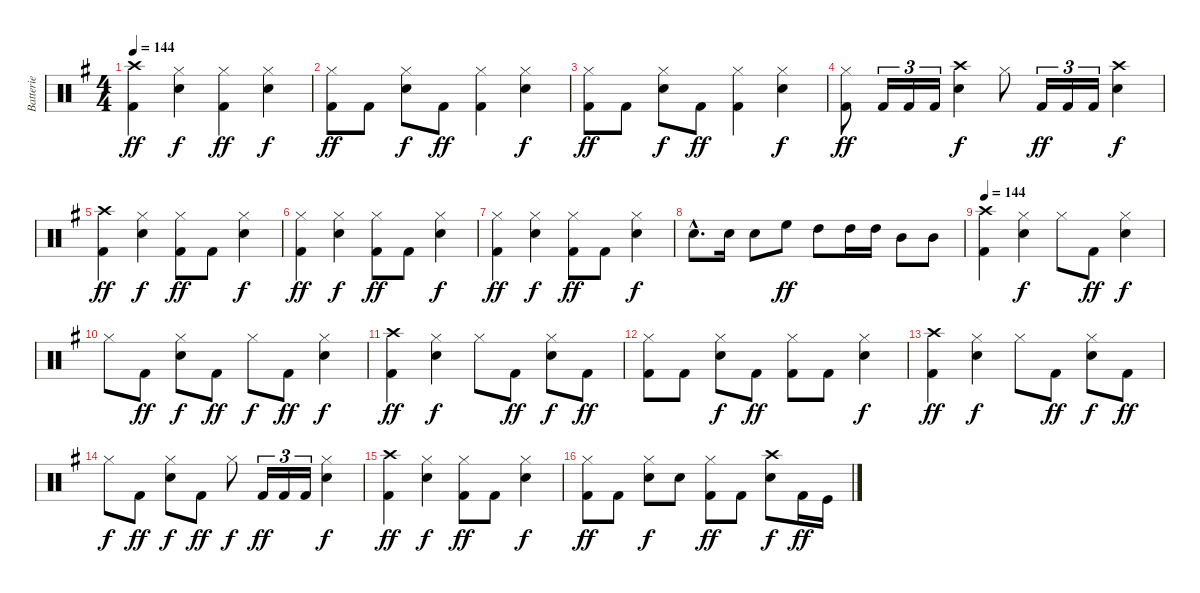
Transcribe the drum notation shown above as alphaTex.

\track ("Batterie" "Batterie") {instrument percussion}
\staff {score}
\articulation defaults
\ts (4 4)
\tempo 144
\clef neutral
\ks g
("Crash high (hit)" "Kick (hit) 2").4{dy ff} ("Hi-Hat (closed)" "Snare (hit) 2").4{dy f} ("Hi-Hat (closed)" "Kick (hit) 2").4{dy ff} ("Hi-Hat (closed)" "Snare (hit) 2").4{dy f} |
("Hi-Hat (closed)" "Kick (hit) 2").8{dy ff} "Kick (hit) 2".8 ("Hi-Hat (closed)" "Snare (hit) 2").8{dy f} "Kick (hit) 2".8{dy ff} ("Hi-Hat (closed)" "Kick (hit) 2").4 ("Hi-Hat (closed)" "Snare (hit) 2").4{dy f} |
("Hi-Hat (closed)" "Kick (hit) 2").8{dy ff} "Kick (hit) 2".8 ("Hi-Hat (closed)" "Snare (hit) 2").8{dy f} "Kick (hit) 2".8{dy ff} ("Hi-Hat (closed)" "Kick (hit) 2").4 ("Hi-Hat (closed)" "Snare (hit) 2").4{dy f} |
("Hi-Hat (closed)" "Kick (hit) 2").8{dy ff} "Kick (hit) 2".16{tu (3 2)} "Kick (hit) 2".16{tu (3 2)} "Kick (hit) 2".16{tu (3 2)} ("Crash high (hit)" "Snare (hit) 2").4{dy f} "Hi-Hat (closed)".8 "Kick (hit) 2".16{tu (3 2) dy ff} "Kick (hit) 2".16{tu (3 2)} "Kick (hit) 2".16{tu (3 2)} ("Crash high (hit)" "Snare (hit) 2").4{dy f} |
("Crash high (hit)" "Kick (hit) 2").4{dy ff} ("Hi-Hat (closed)" "Snare (hit) 2").4{dy f} ("Hi-Hat (closed)" "Kick (hit) 2").8{dy ff} "Kick (hit) 2".8 ("Hi-Hat (closed)" "Snare (hit) 2").4{dy f} |
("Hi-Hat (closed)" "Kick (hit) 2").4{dy ff} ("Hi-Hat (closed)" "Snare (hit) 2").4{dy f} ("Hi-Hat (closed)" "Kick (hit) 2").8{dy ff} "Kick (hit) 2".8 ("Hi-Hat (closed)" "Snare (hit) 2").4{dy f} |
("Hi-Hat (closed)" "Kick (hit) 2").4{dy ff} ("Hi-Hat (closed)" "Snare (hit) 2").4{dy f} ("Hi-Hat (closed)" "Kick (hit) 2").8{dy ff} "Kick (hit) 2".8 ("Hi-Hat (closed)" "Snare (hit) 2").4{dy f} |
"Snare (hit) 2"{hac}.8{d} "Snare (hit) 2".16 "Snare (hit) 2".8 "High Floor Tom (hit)".8{dy ff} "High Tom (hit)".8 "High Tom (hit)".16 "High Tom (hit)".16 "Mid Tom (hit)".8 "Mid Tom (hit)".8 |
\tempo 144
("Crash high (hit)" "Kick (hit) 2").4 ("Hi-Hat (closed)" "Snare (hit) 2").4{dy f} "Hi-Hat (closed)".8 "Kick (hit) 2".8{dy ff} ("Hi-Hat (closed)" "Snare (hit) 2").4{dy f} |
"Hi-Hat (closed)".8 "Kick (hit) 2".8{dy ff} ("Hi-Hat (closed)" "Snare (hit) 2").8{dy f} "Kick (hit) 2".8{dy ff} "Hi-Hat (closed)".8{dy f} "Kick (hit) 2".8{dy ff} ("Hi-Hat (closed)" "Snare (hit) 2").4{dy f} |
("Crash high (hit)" "Kick (hit) 2").4{dy ff} ("Hi-Hat (closed)" "Snare (hit) 2").4{dy f} "Hi-Hat (closed)".8 "Kick (hit) 2".8{dy ff} ("Hi-Hat (closed)" "Snare (hit) 2").8{dy f} "Kick (hit) 2".8{dy ff} |
("Hi-Hat (closed)" "Kick (hit) 2").8 "Kick (hit) 2".8 ("Hi-Hat (closed)" "Snare (hit) 2").8{dy f} "Kick (hit) 2".8{dy ff} ("Hi-Hat (closed)" "Kick (hit) 2").8 "Kick (hit) 2".8 ("Hi-Hat (closed)" "Snare (hit) 2").4{dy f} |
("Crash high (hit)" "Kick (hit) 2").4{dy ff} ("Hi-Hat (closed)" "Snare (hit) 2").4{dy f} "Hi-Hat (closed)".8 "Kick (hit) 2".8{dy ff} ("Hi-Hat (closed)" "Snare (hit) 2").8{dy f} "Kick (hit) 2".8{dy ff} |
"Hi-Hat (closed)".8{dy f} "Kick (hit) 2".8{dy ff} ("Hi-Hat (closed)" "Snare (hit) 2").8{dy f} "Kick (hit) 2".8{dy ff} "Hi-Hat (closed)".8{dy f} "Kick (hit) 2".16{tu (3 2) dy ff} "Kick (hit) 2".16{tu (3 2)} "Kick (hit) 2".16{tu (3 2)} ("Hi-Hat (closed)" "Snare (hit) 2").4{dy f} |
("Crash high (hit)" "Kick (hit) 2").4{dy ff} ("Hi-Hat (closed)" "Snare (hit) 2").4{dy f} ("Hi-Hat (closed)" "Kick (hit) 2").8{dy ff} "Kick (hit) 2".8 ("Hi-Hat (closed)" "Snare (hit) 2").4{dy f} |
("Hi-Hat (closed)" "Kick (hit) 2").8{dy ff} "Kick (hit) 2".8 ("Hi-Hat (closed)" "Snare (hit) 2").8{dy f} "Snare (hit) 2".8 ("Hi-Hat (closed)" "Kick (hit) 2").8{dy ff} "Kick (hit) 2".8 ("Crash high (hit)" "Snare (hit) 2").8{dy f} "Kick (hit) 2".16{dy ff} "Kick (hit)".16
